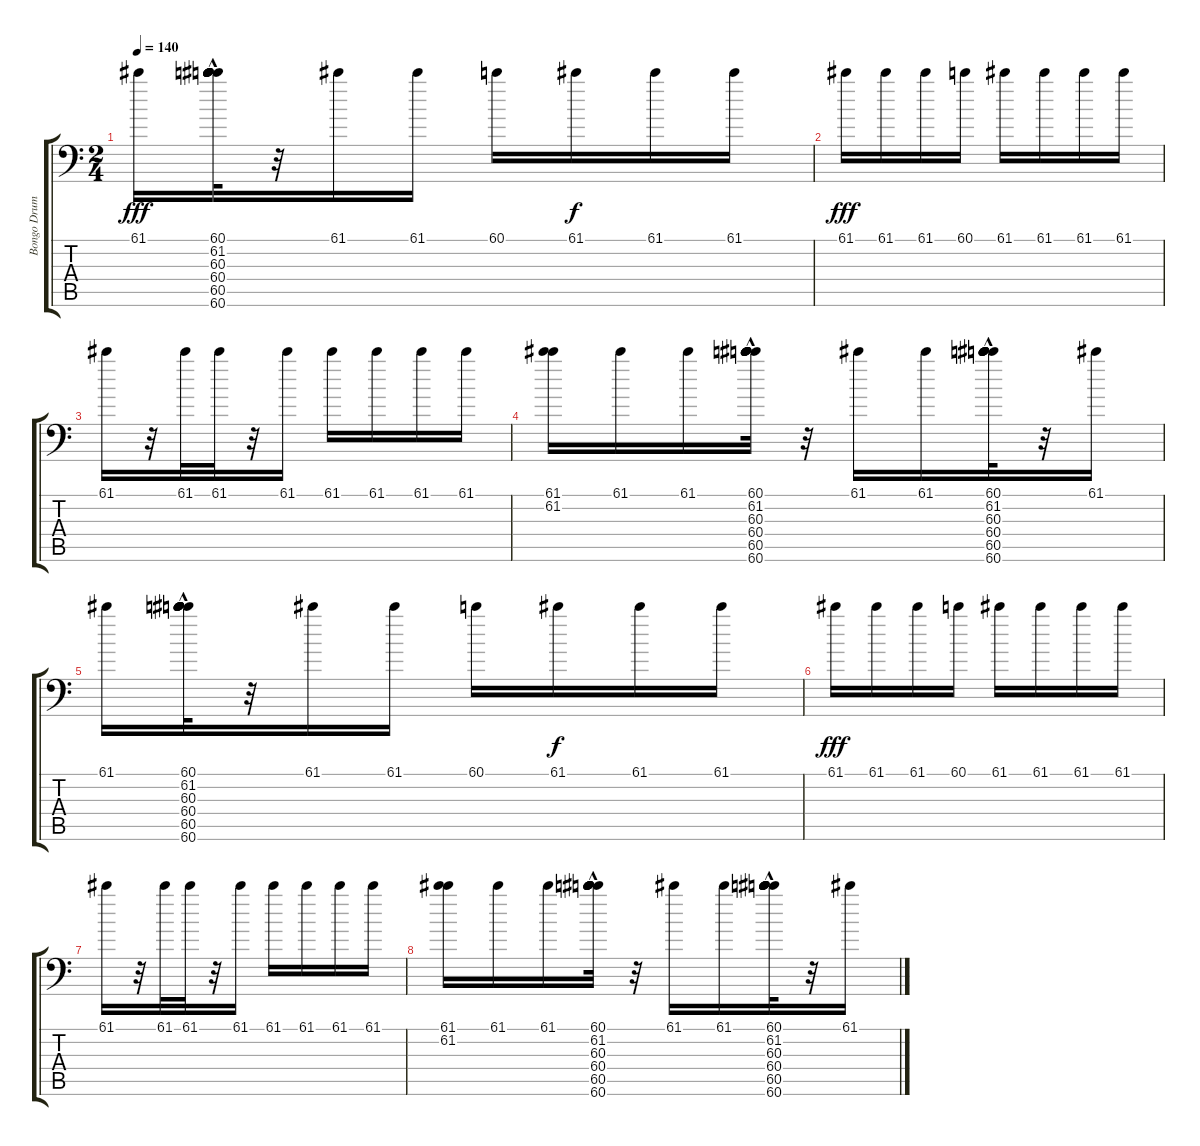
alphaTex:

\track ("Bongo Drums" "Bongo Drum") {instrument acousticgrandpiano}
\staff {score tabs}
\tuning (C-1 C-1 C-1 C-1 C-1 C-1) {hide}
\ts (2 4)
\tempo 140
\clef f4
\ks c
61.1.16{dy fff} (60.1{hac} 61.2{hac} 60.3{hac} 60.4{hac} 60.5{hac} 60.6{hac}).32 r.32 61.1.16 61.1.16 60.1.16 61.1.16{dy f} 61.1.16 61.1.16 |
61.1.16{dy fff} 61.1.16 61.1.16 60.1.16 61.1.16 61.1.16 61.1.16 61.1.16 |
61.1.16 r.32 61.1.32 61.1.32 r.32 61.1.16 61.1.16 61.1.16 61.1.16 61.1.16 |
(61.1 61.2).16 61.1.16 61.1.16 (60.1 61.2{hac} 60.3{hac} 60.4{hac} 60.5{hac} 60.6{hac}).32 r.32 61.1.16 61.1.16 (60.1{hac} 61.2{hac} 60.3{hac} 60.4{hac} 60.5{hac} 60.6{hac}).32 r.32 61.1.16 |
61.1.16 (60.1{hac} 61.2{hac} 60.3{hac} 60.4{hac} 60.5{hac} 60.6{hac}).32 r.32 61.1.16 61.1.16 60.1.16 61.1.16{dy f} 61.1.16 61.1.16 |
61.1.16{dy fff} 61.1.16 61.1.16 60.1.16 61.1.16 61.1.16 61.1.16 61.1.16 |
61.1.16 r.32 61.1.32 61.1.32 r.32 61.1.16 61.1.16 61.1.16 61.1.16 61.1.16 |
(61.1 61.2).16 61.1.16 61.1.16 (60.1 61.2{hac} 60.3{hac} 60.4{hac} 60.5{hac} 60.6{hac}).32 r.32 61.1.16 61.1.16 (60.1{hac} 61.2{hac} 60.3{hac} 60.4{hac} 60.5{hac} 60.6{hac}).32 r.32 61.1.16
